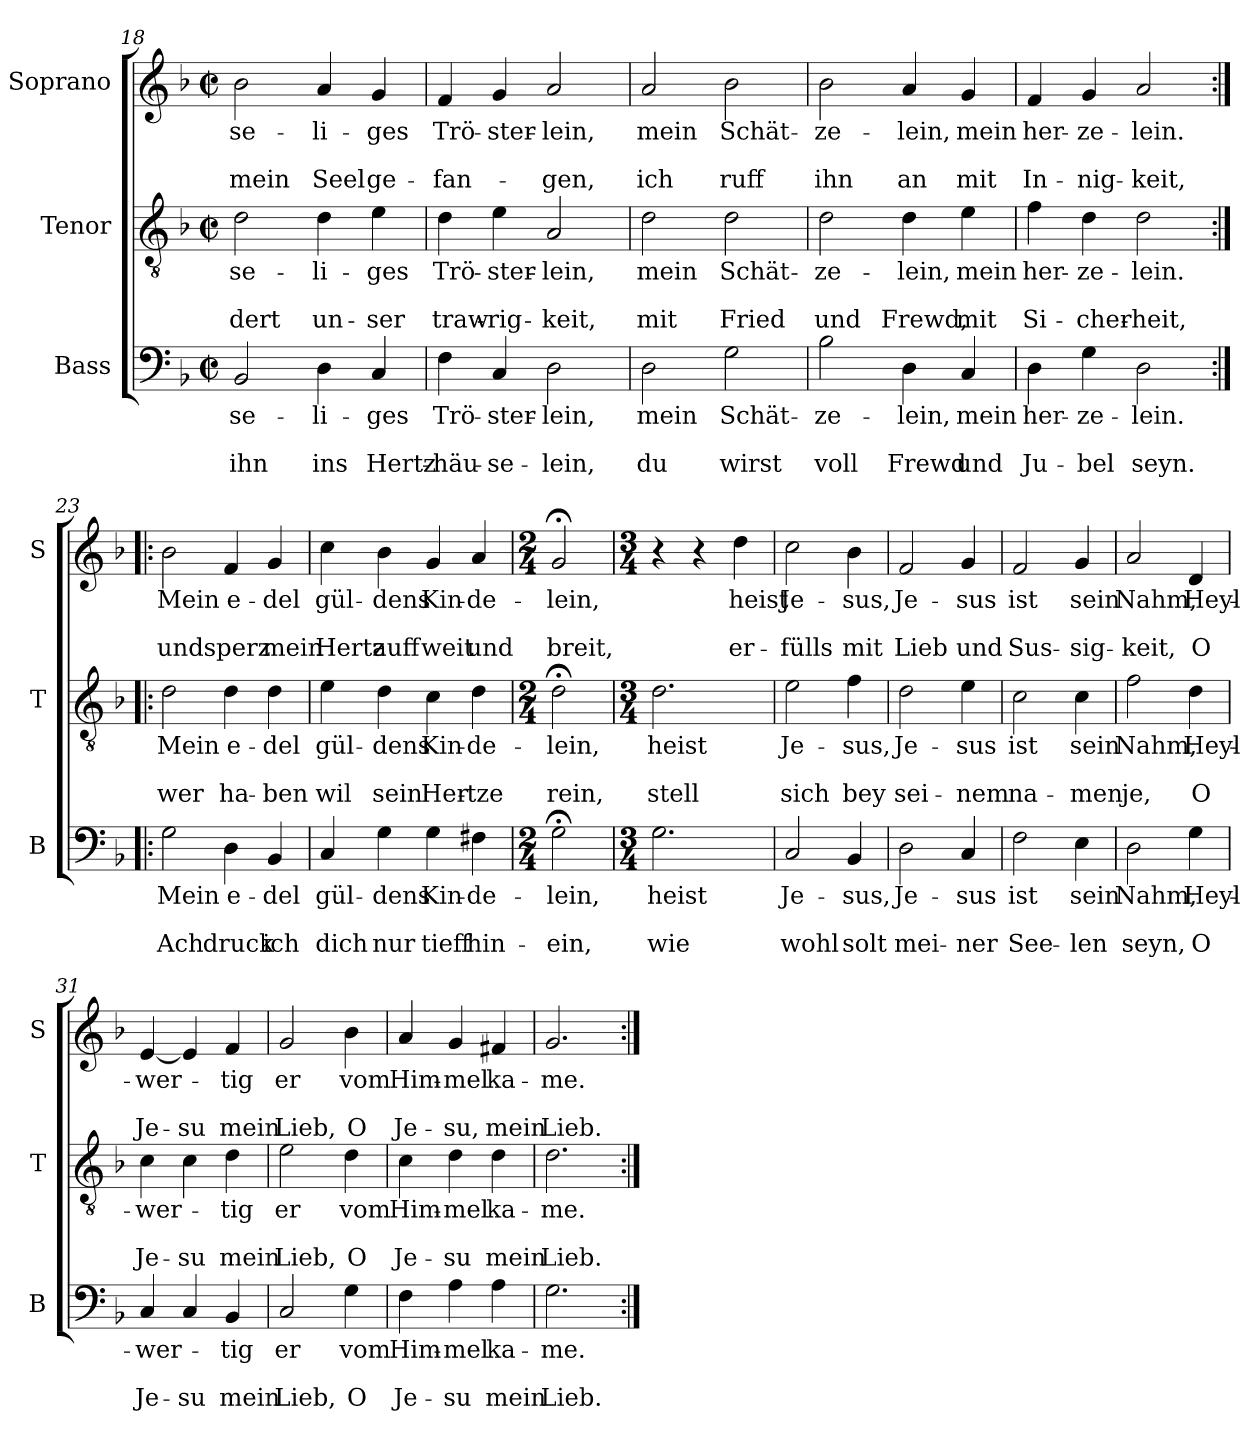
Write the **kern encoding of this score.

**kern	**text	**text	**text	**kern	**text	**text	**text	**kern	**text	**text	**text
*part3	*part3	*part3	*part3	*part2	*part2	*part2	*part2	*part1	*part1	*part1	*part1
*staff3	*staff3	*staff3	*staff3	*staff2	*staff2	*staff2	*staff2	*staff1	*staff1	*staff1	*staff1
*I"Bass	*	*	*	*I"Tenor	*	*	*	*I"Soprano	*	*	*
*I'B	*	*	*	*I'T	*	*	*	*I'S	*	*	*
!!LO:LB:g=z
*clefF4	*	*	*	*clefGv2	*	*	*	*clefG2	*	*	*
*k[b-]	*	*	*	*k[b-]	*	*	*	*k[b-]	*	*	*
*F:	*	*	*	*F:	*	*	*	*F:	*	*	*
*M2/2	*	*	*	*M2/2	*	*	*	*M2/2	*	*	*
*met(c|)	*	*	*	*met(c|)	*	*	*	*met(c|)	*	*	*
=18	=18	=18	=18	=18	=18	=18	=18	=18	=18	=18	=18
!	!LO:LY:b	!	!LO:LY:b	!	!LO:LY:b	!	!LO:LY:b	!	!LO:LY:b	!	!LO:LY:b
2BB-/	-se-	.	ihn	2d\	-se-	.	-dert	2b-\	-se-	.	mein
!	!LO:LY:b	!	!LO:LY:b	!	!LO:LY:b	!	!LO:LY:b	!	!LO:LY:b	!	!LO:LY:b
4D\	-li-	.	ins	4d\	-li-	.	un-	4a/	-li-	.	Seel
!	!LO:LY:b	!	!LO:LY:b	!	!LO:LY:b	!	!LO:LY:b	!	!LO:LY:b	!	!LO:LY:b
4C/	-ges	.	Hertz-	4e\	-ges	.	-ser	4g/	-ges	.	ge-
=19	=19	=19	=19	=19	=19	=19	=19	=19	=19	=19	=19
!	!LO:LY:b	!	!LO:LY:b	!	!LO:LY:b	!	!LO:LY:b	!	!LO:LY:b	!	!LO:LY:b
4F\	Trö-	.	-häu-	4d\	Trö-	.	traw-	4f/	Trö-	.	-fan-
!	!LO:LY:b	!	!LO:LY:b	!	!LO:LY:b	!	!LO:LY:b	!	!LO:LY:b	!	!
4C/	-ster-	.	-se-	4e\	-ster-	.	-rig-	4g/	-ster-	.	.
!	!LO:LY:b	!	!LO:LY:b	!	!LO:LY:b	!	!LO:LY:b	!	!LO:LY:b	!	!LO:LY:b
2D\	-lein,	.	-lein,	2A/	-lein,	.	-keit,	2a/	-lein,	.	-gen,
=20	=20	=20	=20	=20	=20	=20	=20	=20	=20	=20	=20
!	!LO:LY:b	!	!LO:LY:b	!	!LO:LY:b	!	!LO:LY:b	!	!LO:LY:b	!	!LO:LY:b
2D\	mein	.	du	2d\	mein	.	mit	2a/	mein	.	ich
!	!LO:LY:b	!	!LO:LY:b	!	!LO:LY:b	!	!LO:LY:b	!	!LO:LY:b	!	!LO:LY:b
2G\	Schät-	.	wirst	2d\	Schät-	.	Fried	2b-\	Schät-	.	ruff
=21	=21	=21	=21	=21	=21	=21	=21	=21	=21	=21	=21
!	!LO:LY:b	!	!LO:LY:b	!	!LO:LY:b	!	!LO:LY:b	!	!LO:LY:b	!	!LO:LY:b
2B-\	-ze-	.	voll	2d\	-ze-	.	und	2b-\	-ze-	.	ihn
!	!LO:LY:b	!	!LO:LY:b	!	!LO:LY:b	!	!LO:LY:b	!	!LO:LY:b	!	!LO:LY:b
4D\	-lein,	.	Frewd	4d\	-lein,	.	Frewd,	4a/	-lein,	.	an
!	!LO:LY:b	!	!LO:LY:b	!	!LO:LY:b	!	!LO:LY:b	!	!LO:LY:b	!	!LO:LY:b
4C/	mein	.	und	4e\	mein	.	mit	4g/	mein	.	mit
=22	=22	=22	=22	=22	=22	=22	=22	=22	=22	=22	=22
!	!LO:LY:b	!	!LO:LY:b	!	!LO:LY:b	!	!LO:LY:b	!	!LO:LY:b	!	!LO:LY:b
4D\	her-	.	Ju-	4f\	her-	.	Si-	4f/	her-	.	In-
!	!LO:LY:b	!	!LO:LY:b	!	!LO:LY:b	!	!LO:LY:b	!	!LO:LY:b	!	!LO:LY:b
4G\	-ze-	.	-bel	4d\	-ze-	.	-cher-	4g/	-ze-	.	-nig-
!	!LO:LY:b	!	!LO:LY:b	!	!LO:LY:b	!	!LO:LY:b	!	!LO:LY:b	!	!LO:LY:b
2D\	-lein.	.	seyn.	2d\	-lein.	.	-heit,	2a/	-lein.	.	-keit,
=23:|!|:	=23:|!|:	=23:|!|:	=23:|!|:	=23:|!|:	=23:|!|:	=23:|!|:	=23:|!|:	=23:|!|:	=23:|!|:	=23:|!|:	=23:|!|:
!	!LO:LY:b	!	!LO:LY:b	!	!LO:LY:b	!	!LO:LY:b	!	!LO:LY:b	!	!LO:LY:b
2G\	Mein	.	Ach	2d\	Mein	.	wer	2b-\	Mein	.	und
!	!LO:LY:b	!	!LO:LY:b	!	!LO:LY:b	!	!LO:LY:b	!	!LO:LY:b	!	!LO:LY:b
4D\	e-	.	druck	4d\	e-	.	ha-	4f/	e-	.	sperz
!	!LO:LY:b	!	!LO:LY:b	!	!LO:LY:b	!	!LO:LY:b	!	!LO:LY:b	!	!LO:LY:b
4BB-/	-del	.	ich	4d\	-del	.	-ben	4g/	-del	.	mein
!!LO:LB:g=z
=24	=24	=24	=24	=24	=24	=24	=24	=24	=24	=24	=24
!	!LO:LY:b	!	!LO:LY:b	!	!LO:LY:b	!	!LO:LY:b	!	!LO:LY:b	!	!LO:LY:b
4C/	gül-	.	dich	4e\	gül-	.	wil	4cc\	gül-	.	Hertz
!	!LO:LY:b	!	!LO:LY:b	!	!LO:LY:b	!	!LO:LY:b	!	!LO:LY:b	!	!LO:LY:b
4G\	-dens	.	nur	4d\	-dens	.	sein	4b-\	-dens	.	auff
!	!LO:LY:b	!	!LO:LY:b	!	!LO:LY:b	!	!LO:LY:b	!	!LO:LY:b	!	!LO:LY:b
4G\	Kin-	.	tieff	4c\	Kin-	.	Her-	4g/	Kin-	.	weit
!	!LO:LY:b	!	!LO:LY:b	!	!LO:LY:b	!	!LO:LY:b	!	!LO:LY:b	!	!LO:LY:b
4F#X\	-de-	.	hin-	4d\	-de-	.	-tze	4a/	-de-	.	und
=25	=25	=25	=25	=25	=25	=25	=25	=25	=25	=25	=25
*M2/4	*	*	*	*M2/4	*	*	*	*M2/4	*	*	*
!	!LO:LY:b	!	!LO:LY:b	!	!LO:LY:b	!	!LO:LY:b	!	!LO:LY:b	!	!LO:LY:b
2G;<\	-lein,	.	-ein,	2d;<\	-lein,	.	rein,	2g;</	-lein,	.	breit,
=26	=26	=26	=26	=26	=26	=26	=26	=26	=26	=26	=26
*M3/4	*	*	*	*M3/4	*	*	*	*M3/4	*	*	*
!	!LO:LY:b	!	!LO:LY:b	!	!LO:LY:b	!	!LO:LY:b	!	!	!	!
2.G\	heist	.	wie	2.d\	heist	.	stell	4r	.	.	.
.	.	.	.	.	.	.	.	4r	.	.	.
!	!	!	!	!	!	!	!	!	!LO:LY:b	!	!LO:LY:b
.	.	.	.	.	.	.	.	4dd\	heist	.	er-
=27	=27	=27	=27	=27	=27	=27	=27	=27	=27	=27	=27
!	!LO:LY:b	!	!LO:LY:b	!	!LO:LY:b	!	!LO:LY:b	!	!LO:LY:b	!	!LO:LY:b
2C/	Je-	.	wohl	2e\	Je-	.	sich	2cc\	Je-	.	-fülls
!	!LO:LY:b	!	!LO:LY:b	!	!LO:LY:b	!	!LO:LY:b	!	!LO:LY:b	!	!LO:LY:b
4BB-/	-sus,	.	solt	4f\	-sus,	.	bey	4b-\	-sus,	.	mit
=28	=28	=28	=28	=28	=28	=28	=28	=28	=28	=28	=28
!	!LO:LY:b	!	!LO:LY:b	!	!LO:LY:b	!	!LO:LY:b	!	!LO:LY:b	!	!LO:LY:b
2D\	Je-	.	mei-	2d\	Je-	.	sei-	2f/	Je-	.	Lieb
!	!LO:LY:b	!	!LO:LY:b	!	!LO:LY:b	!	!LO:LY:b	!	!LO:LY:b	!	!LO:LY:b
4C/	-sus	.	-ner	4e\	-sus	.	-nem	4g/	-sus	.	und
=29	=29	=29	=29	=29	=29	=29	=29	=29	=29	=29	=29
!	!LO:LY:b	!	!LO:LY:b	!	!LO:LY:b	!	!LO:LY:b	!	!LO:LY:b	!	!LO:LY:b
2F\	ist	.	See-	2c\	ist	.	na-	2f/	ist	.	Sus-
!	!LO:LY:b	!	!LO:LY:b	!	!LO:LY:b	!	!LO:LY:b	!	!LO:LY:b	!	!LO:LY:b
4E\	sein	.	-len	4c\	sein	.	-men	4g/	sein	.	-sig-
!!LO:PB:g=z
=30	=30	=30	=30	=30	=30	=30	=30	=30	=30	=30	=30
!	!LO:LY:b	!	!LO:LY:b	!	!LO:LY:b	!	!LO:LY:b	!	!LO:LY:b	!	!LO:LY:b
2D\	Nahm,	.	seyn,	2f\	Nahm,	.	je,	2a/	Nahm,	.	-keit,
!	!LO:LY:b	!	!LO:LY:b	!	!LO:LY:b	!	!LO:LY:b	!	!LO:LY:b	!	!LO:LY:b
4G\	Heyl-	.	O	4d\	Heyl-	.	O	4d/	Heyl-	.	O
=31	=31	=31	=31	=31	=31	=31	=31	=31	=31	=31	=31
!	!LO:LY:b	!	!LO:LY:b	!	!LO:LY:b	!	!LO:LY:b	!	!LO:LY:b	!	!LO:LY:b
4C/	-wer-	.	Je-	4c\	-wer-	.	Je-	[4e/	-wer-	.	Je-
!	!	!	!LO:LY:b	!	!	!	!LO:LY:b	!	!	!	!LO:LY:b
4C/	.	.	-su	4c\	.	.	-su	4e/]	.	.	-su
!	!LO:LY:b	!	!LO:LY:b	!	!LO:LY:b	!	!LO:LY:b	!	!LO:LY:b	!	!LO:LY:b
4BB-/	-tig	.	mein	4d\	-tig	.	mein	4f/	-tig	.	mein
=32	=32	=32	=32	=32	=32	=32	=32	=32	=32	=32	=32
!	!LO:LY:b	!	!LO:LY:b	!	!LO:LY:b	!	!LO:LY:b	!	!LO:LY:b	!	!LO:LY:b
2C/	er	.	Lieb,	2e\	er	.	Lieb,	2g/	er	.	Lieb,
!	!LO:LY:b	!	!LO:LY:b	!	!LO:LY:b	!	!LO:LY:b	!	!LO:LY:b	!	!LO:LY:b
4G\	vom	.	O	4d\	vom	.	O	4b-\	vom	.	O
=33	=33	=33	=33	=33	=33	=33	=33	=33	=33	=33	=33
!	!LO:LY:b	!	!LO:LY:b	!	!LO:LY:b	!	!LO:LY:b	!	!LO:LY:b	!	!LO:LY:b
4F\	Him-	.	Je-	4c\	Him-	.	Je-	4a/	Him-	.	Je-
!	!LO:LY:b	!	!LO:LY:b	!	!LO:LY:b	!	!LO:LY:b	!	!LO:LY:b	!	!LO:LY:b
4A\	-mel	.	-su	4d\	-mel	.	-su	4g/	-mel	.	-su,
!	!LO:LY:b	!	!LO:LY:b	!	!LO:LY:b	!	!LO:LY:b	!	!LO:LY:b	!	!LO:LY:b
4A\	ka-	.	mein	4d\	ka-	.	mein	4f#X/	ka-	.	mein
=34	=34	=34	=34	=34	=34	=34	=34	=34	=34	=34	=34
!	!LO:LY:b	!	!LO:LY:b	!	!LO:LY:b	!	!LO:LY:b	!	!LO:LY:b	!	!LO:LY:b
2.G\	-me.	.	Lieb.	2.d\	-me.	.	Lieb.	2.g/	-me.	.	Lieb.
=:|!	=:|!	=:|!	=:|!	=:|!	=:|!	=:|!	=:|!	=:|!	=:|!	=:|!	=:|!
*-	*-	*-	*-	*-	*-	*-	*-	*-	*-	*-	*-
